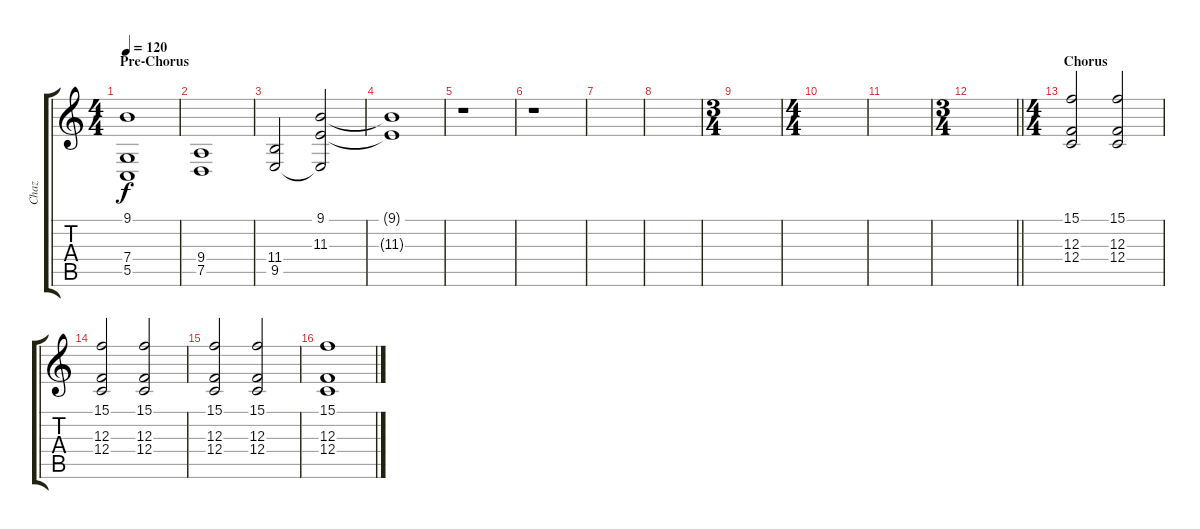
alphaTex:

\track ("Chaz" "Chaz") {instrument acousticgrandpiano}
\staff {score tabs}
\tuning (D4 A3 F3 C3 G2 C2) {hide}
\ts (4 4)
\section ("" "Pre-Chorus")
\tempo 120
\clef g2
\ks c
(9.1 7.4 5.5).1{dy f} |
(9.4 7.5).1 |
(11.4 9.5).2 (9.1 11.3 9.5{t}).2 |
(9.1{t} 11.3{t}).1 |
r.1 |
r.1 |
|
|
\ts (3 4)
|
\ts (4 4)
|
|
\ts (3 4)
\barLineRight lightlight
|
\ts (4 4)
\section ("" "Chorus")
(15.1 12.3 12.4).2 (15.1 12.3 12.4).2 |
(15.1 12.3 12.4).2 (15.1 12.3 12.4).2 |
(15.1 12.3 12.4).2 (15.1 12.3 12.4).2 |
(15.1 12.3 12.4).1
